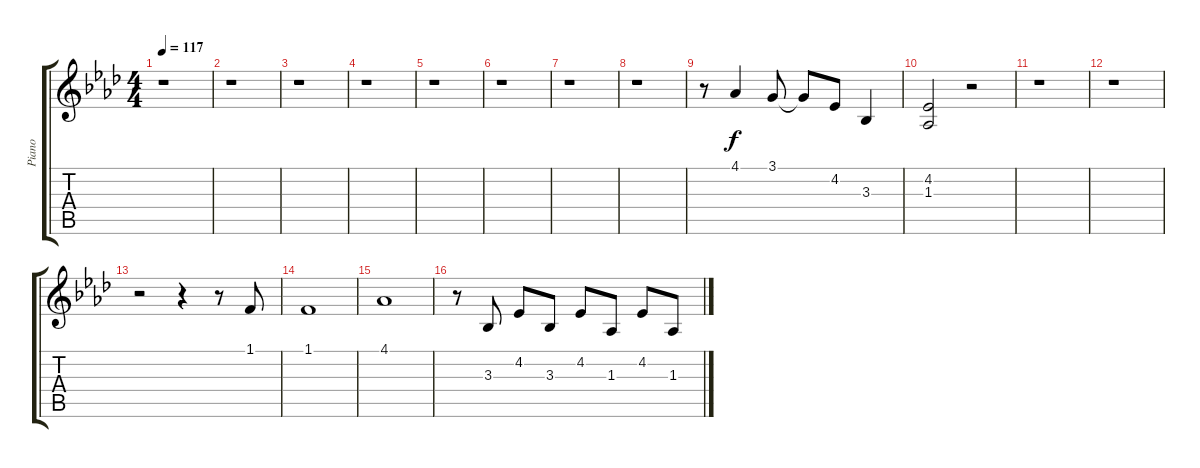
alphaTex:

\track ("Piano" "Piano") {instrument acousticgrandpiano}
\staff {score tabs}
\tuning (E4 B3 G3 D3 A2 E2) {hide}
\ts (4 4)
\tempo 117
\clef g2
\ks ab
r.1{dy f} |
r.1 |
r.1 |
r.1 |
r.1 |
r.1 |
r.1 |
r.1 |
r.8 4.1.4 3.1.8 3.1{t}.8 4.2.8 3.3.4 |
(4.2 1.3).2 r.2 |
r.1 |
r.1 |
r.2 r.4 r.8 1.1.8 |
1.1.1 |
4.1.1 |
r.8 3.3.8 4.2.8 3.3.8 4.2.8 1.3.8 4.2.8 1.3.8
